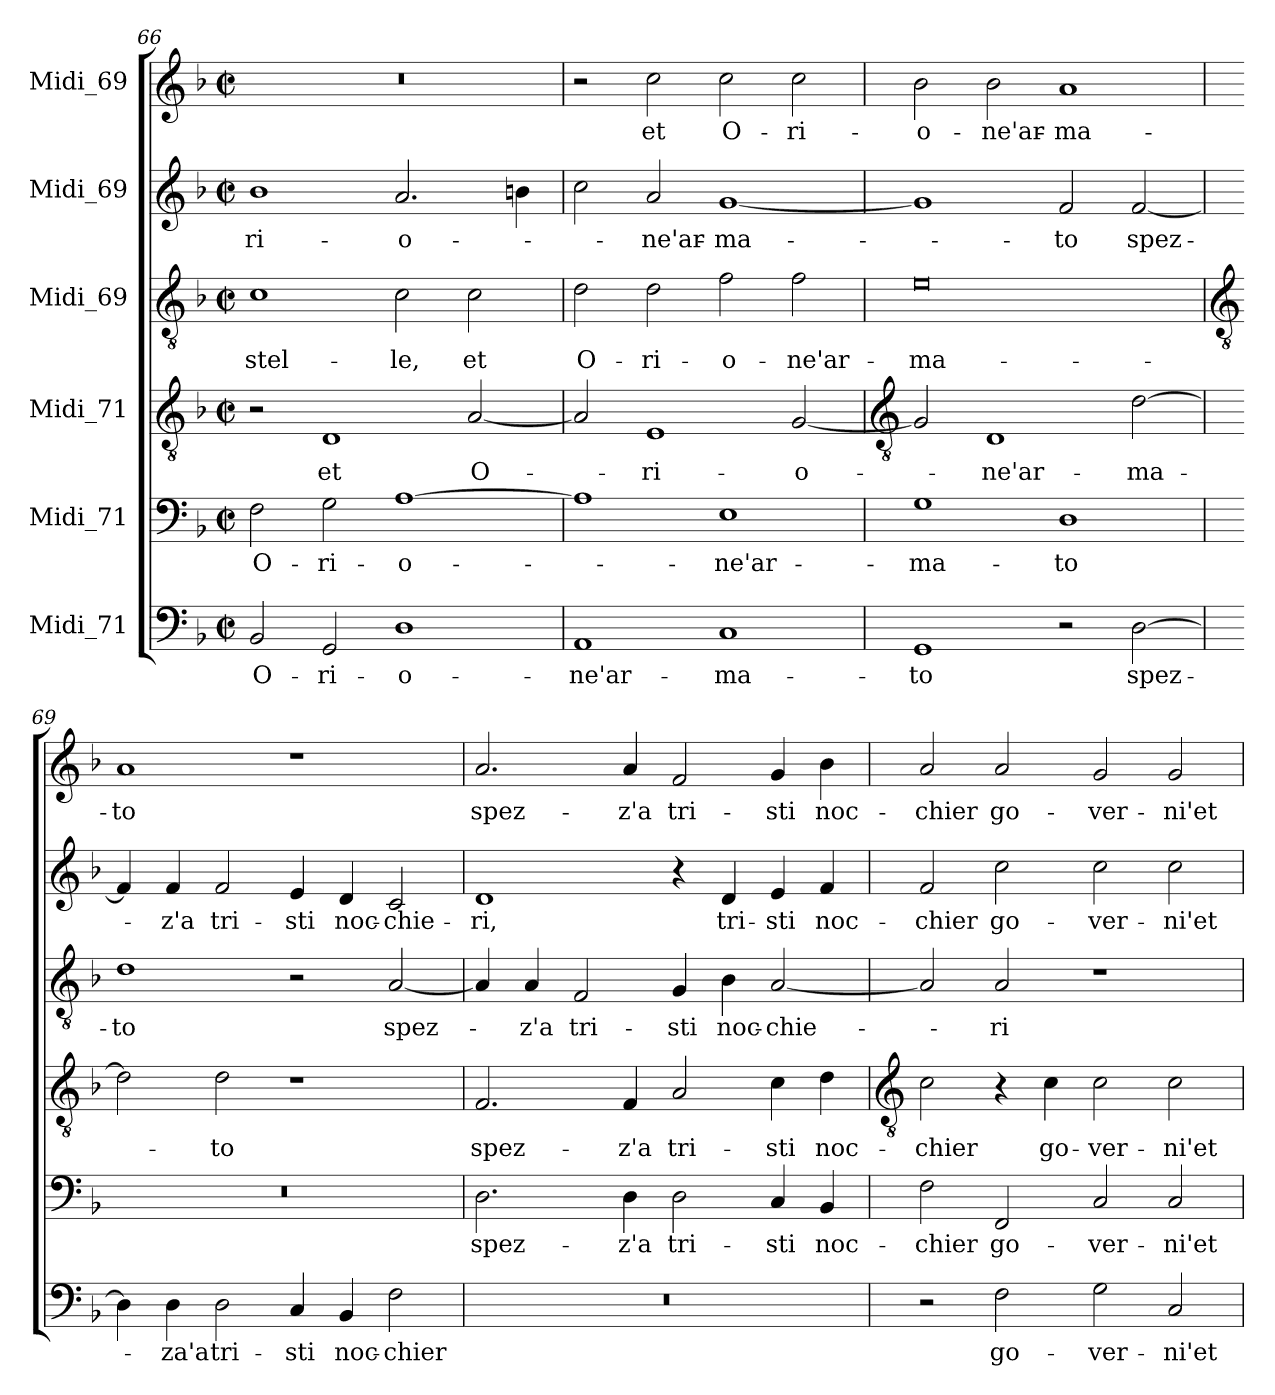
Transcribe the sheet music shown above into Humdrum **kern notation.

**kern	**text	**kern	**text	**kern	**text	**kern	**text	**kern	**text	**kern	**text
*part6	*part6	*part5	*part5	*part4	*part4	*part3	*part3	*part2	*part2	*part1	*part1
*staff6	*staff6	*staff5	*staff5	*staff4	*staff4	*staff3	*staff3	*staff2	*staff2	*staff1	*staff1
*I"Midi_71	*	*I"Midi_71	*	*I"Midi_71	*	*I"Midi_69	*	*I"Midi_69	*	*I"Midi_69	*
!!LO:LB:g=z
*clefF4	*	*clefF4	*	*clefGv2	*	*clefGv2	*	*clefG2	*	*clefG2	*
*k[b-]	*	*k[b-]	*	*k[b-]	*	*k[b-]	*	*k[b-]	*	*k[b-]	*
*F:	*	*F:	*	*F:	*	*F:	*	*F:	*	*F:	*
*M4/2	*	*M4/2	*	*M4/2	*	*M4/2	*	*M4/2	*	*M4/2	*
*met(c|)	*	*met(c|)	*	*met(c|)	*	*met(c|)	*	*met(c|)	*	*met(c|)	*
=66	=66	=66	=66	=66	=66	=66	=66	=66	=66	=66	=66
!	!LO:LY:b	!	!LO:LY:b	!	!	!	!LO:LY:b	!	!LO:LY:b	!	!
2BB-	O-	2F	O-	2r	.	1c	stel-	1b-	-ri-	0r	.
!	!LO:LY:b	!	!LO:LY:b	!	!LO:LY:b	!	!	!	!	!	!
2GG	-ri-	2G	-ri-	1D	et	.	.	.	.	.	.
!	!LO:LY:b	!	!LO:LY:b	!	!	!	!LO:LY:b	!	!LO:LY:b	!	!
1D	-o-	[1A	-o-	.	.	2c	-le,	2.a	-o-	.	.
!	!	!	!	!	!LO:LY:b	!	!LO:LY:b	!	!	!	!
.	.	.	.	[2A	O-	2c	et	.	.	.	.
.	.	.	.	.	.	.	.	4bn	.	.	.
=67	=67	=67	=67	=67	=67	=67	=67	=67	=67	=67	=67
!	!LO:LY:b	!	!	!	!	!	!LO:LY:b	!	!	!	!
1AA	-ne'ar-	1A]	.	2A]	.	2d	O-	2cc	.	2r	.
!	!	!	!	!	!LO:LY:b	!	!LO:LY:b	!	!LO:LY:b	!	!LO:LY:b
.	.	.	.	1E	-ri-	2d	-ri-	2a	-ne'ar-	2cc	et
!	!LO:LY:b	!	!LO:LY:b	!	!	!	!LO:LY:b	!	!LO:LY:b	!	!LO:LY:b
1C	-ma-	1E	-ne'ar-	.	.	2f	-o-	[1g	-ma-	2cc	O-
!	!	!	!	!	!LO:LY:b	!	!LO:LY:b	!	!	!	!LO:LY:b
.	.	.	.	[2G	-o-	2f	-ne'ar-	.	.	2cc	-ri-
!!LO:LB:g=z
=68	=68	=68	=68	=68	=68	=68	=68	=68	=68	=68	=68
*	*	*	*	*clefGv2	*	*	*	*	*	*	*
!	!LO:LY:b	!	!LO:LY:b	!	!	!	!LO:LY:b	!	!	!	!LO:LY:b
1GG	-to	1G	-ma-	2G]	.	0e	-ma-	1g]	.	2b-	-o-
!	!	!	!	!	!LO:LY:b	!	!	!	!	!	!LO:LY:b
.	.	.	.	1D	-ne'ar-	.	.	.	.	2b-	-ne'ar-
!	!	!	!LO:LY:b	!	!	!	!	!	!LO:LY:b	!	!LO:LY:b
2r	.	1D	-to	.	.	.	.	2f	-to	1a	-ma-
!	!LO:LY:b	!	!	!	!LO:LY:b	!	!	!	!LO:LY:b	!	!
[2D	spez-	.	.	[2d	-ma-	.	.	[2f	spez-	.	.
!!LO:LB:g=z
=69	=69	=69	=69	=69	=69	=69	=69	=69	=69	=69	=69
*	*	*	*	*	*	*clefGv2	*	*	*	*	*
!	!	!	!	!	!	!	!LO:LY:b	!	!	!	!LO:LY:b
4D]	.	0r	.	2d]	.	1d	-to	4f]	.	1a	-to
!	!LO:LY:b	!	!	!	!	!	!	!	!LO:LY:b	!	!
4D	-za'a	.	.	.	.	.	.	4f	-z'a	.	.
!	!LO:LY:b	!	!	!	!LO:LY:b	!	!	!	!LO:LY:b	!	!
2D	tri-	.	.	2d	-to	.	.	2f	tri-	.	.
!	!LO:LY:b	!	!	!	!	!	!	!	!LO:LY:b	!	!
4C	-sti	.	.	1r	.	2r	.	4e	-sti	1r	.
!	!LO:LY:b	!	!	!	!	!	!	!	!LO:LY:b	!	!
4BB-	noc-	.	.	.	.	.	.	4d	noc-	.	.
!	!LO:LY:b	!	!	!	!	!	!LO:LY:b	!	!LO:LY:b	!	!
2F	-chier	.	.	.	.	[2A	spez-	2c	-chie-	.	.
=70	=70	=70	=70	=70	=70	=70	=70	=70	=70	=70	=70
!	!	!	!LO:LY:b	!	!LO:LY:b	!	!	!	!LO:LY:b	!	!LO:LY:b
0r	.	2.D	spez-	2.F	spez-	4A]	.	1d	-ri,	2.a	spez-
!	!	!	!	!	!	!	!LO:LY:b	!	!	!	!
.	.	.	.	.	.	4A	-z'a	.	.	.	.
!	!	!	!	!	!	!	!LO:LY:b	!	!	!	!
.	.	.	.	.	.	2F	tri-	.	.	.	.
!	!	!	!LO:LY:b	!	!LO:LY:b	!	!	!	!	!	!LO:LY:b
.	.	4D	-z'a	4F	-z'a	.	.	.	.	4a	-z'a
!	!	!	!LO:LY:b	!	!LO:LY:b	!	!LO:LY:b	!	!	!	!LO:LY:b
.	.	2D	tri-	2A	tri-	4G	-sti	4r	.	2f	tri-
!	!	!	!	!	!	!	!LO:LY:b	!	!LO:LY:b	!	!
.	.	.	.	.	.	4B-	noc-	4d	tri-	.	.
!	!	!	!LO:LY:b	!	!LO:LY:b	!	!LO:LY:b	!	!LO:LY:b	!	!LO:LY:b
.	.	4C	-sti	4c	-sti	[2A	-chie-	4e	-sti	4g	-sti
!	!	!	!LO:LY:b	!	!LO:LY:b	!	!	!	!LO:LY:b	!	!LO:LY:b
.	.	4BB-	noc-	4d	noc-	.	.	4f	noc-	4b-	noc-
!!LO:LB:g=z
=71	=71	=71	=71	=71	=71	=71	=71	=71	=71	=71	=71
*	*	*	*	*clefGv2	*	*	*	*	*	*	*
!	!	!	!LO:LY:b	!	!LO:LY:b	!	!	!	!LO:LY:b	!	!LO:LY:b
2r	.	2F	-chier	2c	-chier	2A]	.	2f	-chier	2a	-chier
!	!LO:LY:b	!	!LO:LY:b	!	!	!	!LO:LY:b	!	!LO:LY:b	!	!LO:LY:b
2F	go-	2FF	go-	4r	.	2A	-ri	2cc	go-	2a	go-
!	!	!	!	!	!LO:LY:b	!	!	!	!	!	!
.	.	.	.	4c	go-	.	.	.	.	.	.
!	!LO:LY:b	!	!LO:LY:b	!	!LO:LY:b	!	!	!	!LO:LY:b	!	!LO:LY:b
2G	-ver-	2C	-ver-	2c	-ver-	1r	.	2cc	-ver-	2g	-ver-
!	!LO:LY:b	!	!LO:LY:b	!	!LO:LY:b	!	!	!	!LO:LY:b	!	!LO:LY:b
2C	-ni'et	2C	-ni'et	2c	-ni'et	.	.	2cc	-ni'et	2g	-ni'et
=	=	=	=	=	=	=	=	=	=	=	=
*-	*-	*-	*-	*-	*-	*-	*-	*-	*-	*-	*-
